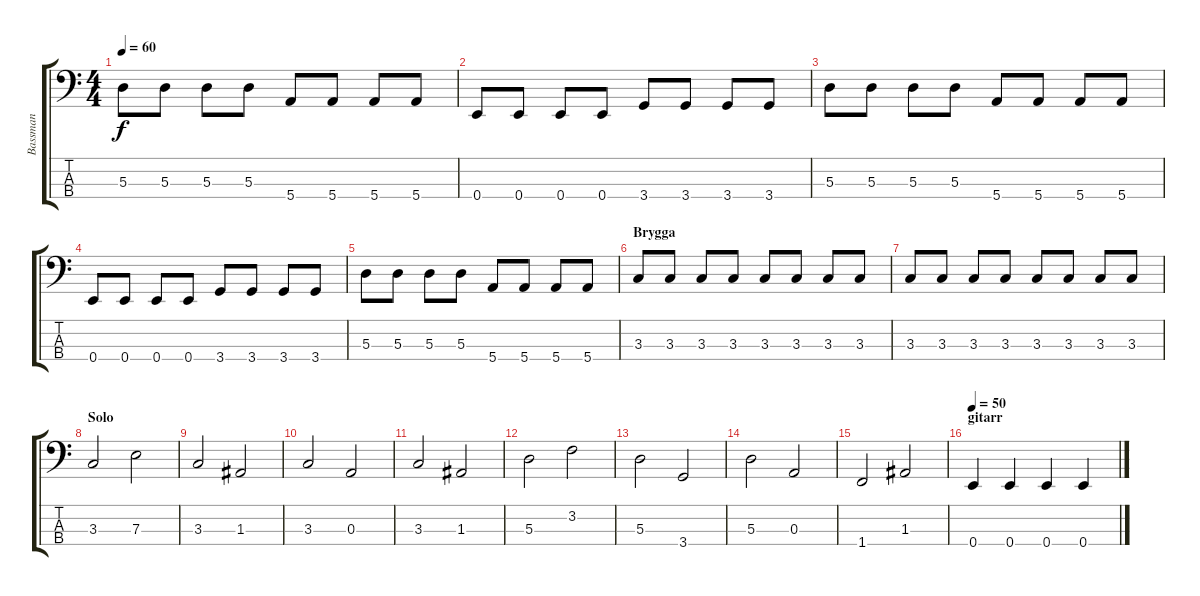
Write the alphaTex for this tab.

\track ("Bassman" "Bassman") {instrument fretlessbass}
\staff {score tabs}
\tuning (G2 D2 A1 E1) {hide}
\ts (4 4)
\tempo 60
\clef f4
\ks c
5.3.8{dy f} 5.3.8 5.3.8 5.3.8 5.4.8 5.4.8 5.4.8 5.4.8 |
0.4.8 0.4.8 0.4.8 0.4.8 3.4.8 3.4.8 3.4.8 3.4.8 |
5.3.8 5.3.8 5.3.8 5.3.8 5.4.8 5.4.8 5.4.8 5.4.8 |
0.4.8 0.4.8 0.4.8 0.4.8 3.4.8 3.4.8 3.4.8 3.4.8 |
5.3.8 5.3.8 5.3.8 5.3.8 5.4.8 5.4.8 5.4.8 5.4.8 |
\section ("" "Brygga")
3.3.8 3.3.8 3.3.8 3.3.8 3.3.8 3.3.8 3.3.8 3.3.8 |
3.3.8 3.3.8 3.3.8 3.3.8 3.3.8 3.3.8 3.3.8 3.3.8 |
\section ("" "Solo")
3.3.2 7.3.2 |
3.3.2 1.3.2 |
3.3.2 0.3.2 |
3.3.2 1.3.2 |
5.3.2 3.2.2 |
5.3.2 3.4.2 |
5.3.2 0.3.2 |
1.4.2 1.3.2 |
\section ("" "gitarr")
\tempo 50
0.4.4{volume 13 instrument electricbassfinger} 0.4.4 0.4.4 0.4.4
